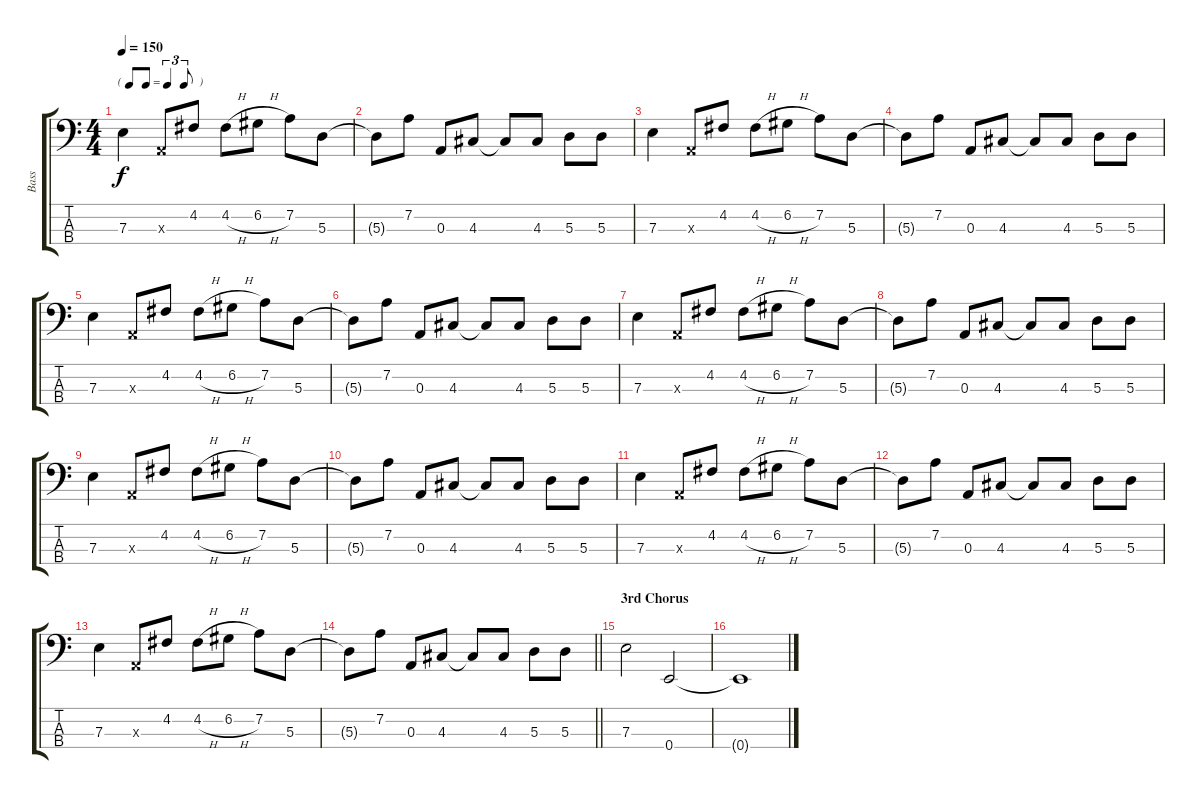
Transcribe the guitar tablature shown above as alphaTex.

\track ("Bass" "Bass") {instrument electricbassfinger}
\staff {score tabs}
\tuning (G2 D2 A1 E1) {hide}
\ts (4 4)
\tf triplet8th
\tempo 150
\clef f4
\ks c
7.3.4{dy f} 0.3{x}.8 4.2.8 4.2{h}.8 6.2{h}.8 7.2.8 5.3.8 |
5.3{t}.8 7.2.8 0.3.8 4.3.8 4.3{t}.8 4.3.8 5.3.8 5.3.8 |
7.3.4 0.3{x}.8 4.2.8 4.2{h}.8 6.2{h}.8 7.2.8 5.3.8 |
5.3{t}.8 7.2.8 0.3.8 4.3.8 4.3{t}.8 4.3.8 5.3.8 5.3.8 |
7.3.4 0.3{x}.8 4.2.8 4.2{h}.8 6.2{h}.8 7.2.8 5.3.8 |
5.3{t}.8 7.2.8 0.3.8 4.3.8 4.3{t}.8 4.3.8 5.3.8 5.3.8 |
7.3.4 0.3{x}.8 4.2.8 4.2{h}.8 6.2{h}.8 7.2.8 5.3.8 |
5.3{t}.8 7.2.8 0.3.8 4.3.8 4.3{t}.8 4.3.8 5.3.8 5.3.8 |
7.3.4 0.3{x}.8 4.2.8 4.2{h}.8 6.2{h}.8 7.2.8 5.3.8 |
5.3{t}.8 7.2.8 0.3.8 4.3.8 4.3{t}.8 4.3.8 5.3.8 5.3.8 |
7.3.4 0.3{x}.8 4.2.8 4.2{h}.8 6.2{h}.8 7.2.8 5.3.8 |
5.3{t}.8 7.2.8 0.3.8 4.3.8 4.3{t}.8 4.3.8 5.3.8 5.3.8 |
7.3.4 0.3{x}.8 4.2.8 4.2{h}.8 6.2{h}.8 7.2.8 5.3.8 |
\barLineRight lightlight
5.3{t}.8 7.2.8 0.3.8 4.3.8 4.3{t}.8 4.3.8 5.3.8 5.3.8 |
\section ("" "3rd Chorus")
7.3.2 0.4.2 |
0.4{t}.1
